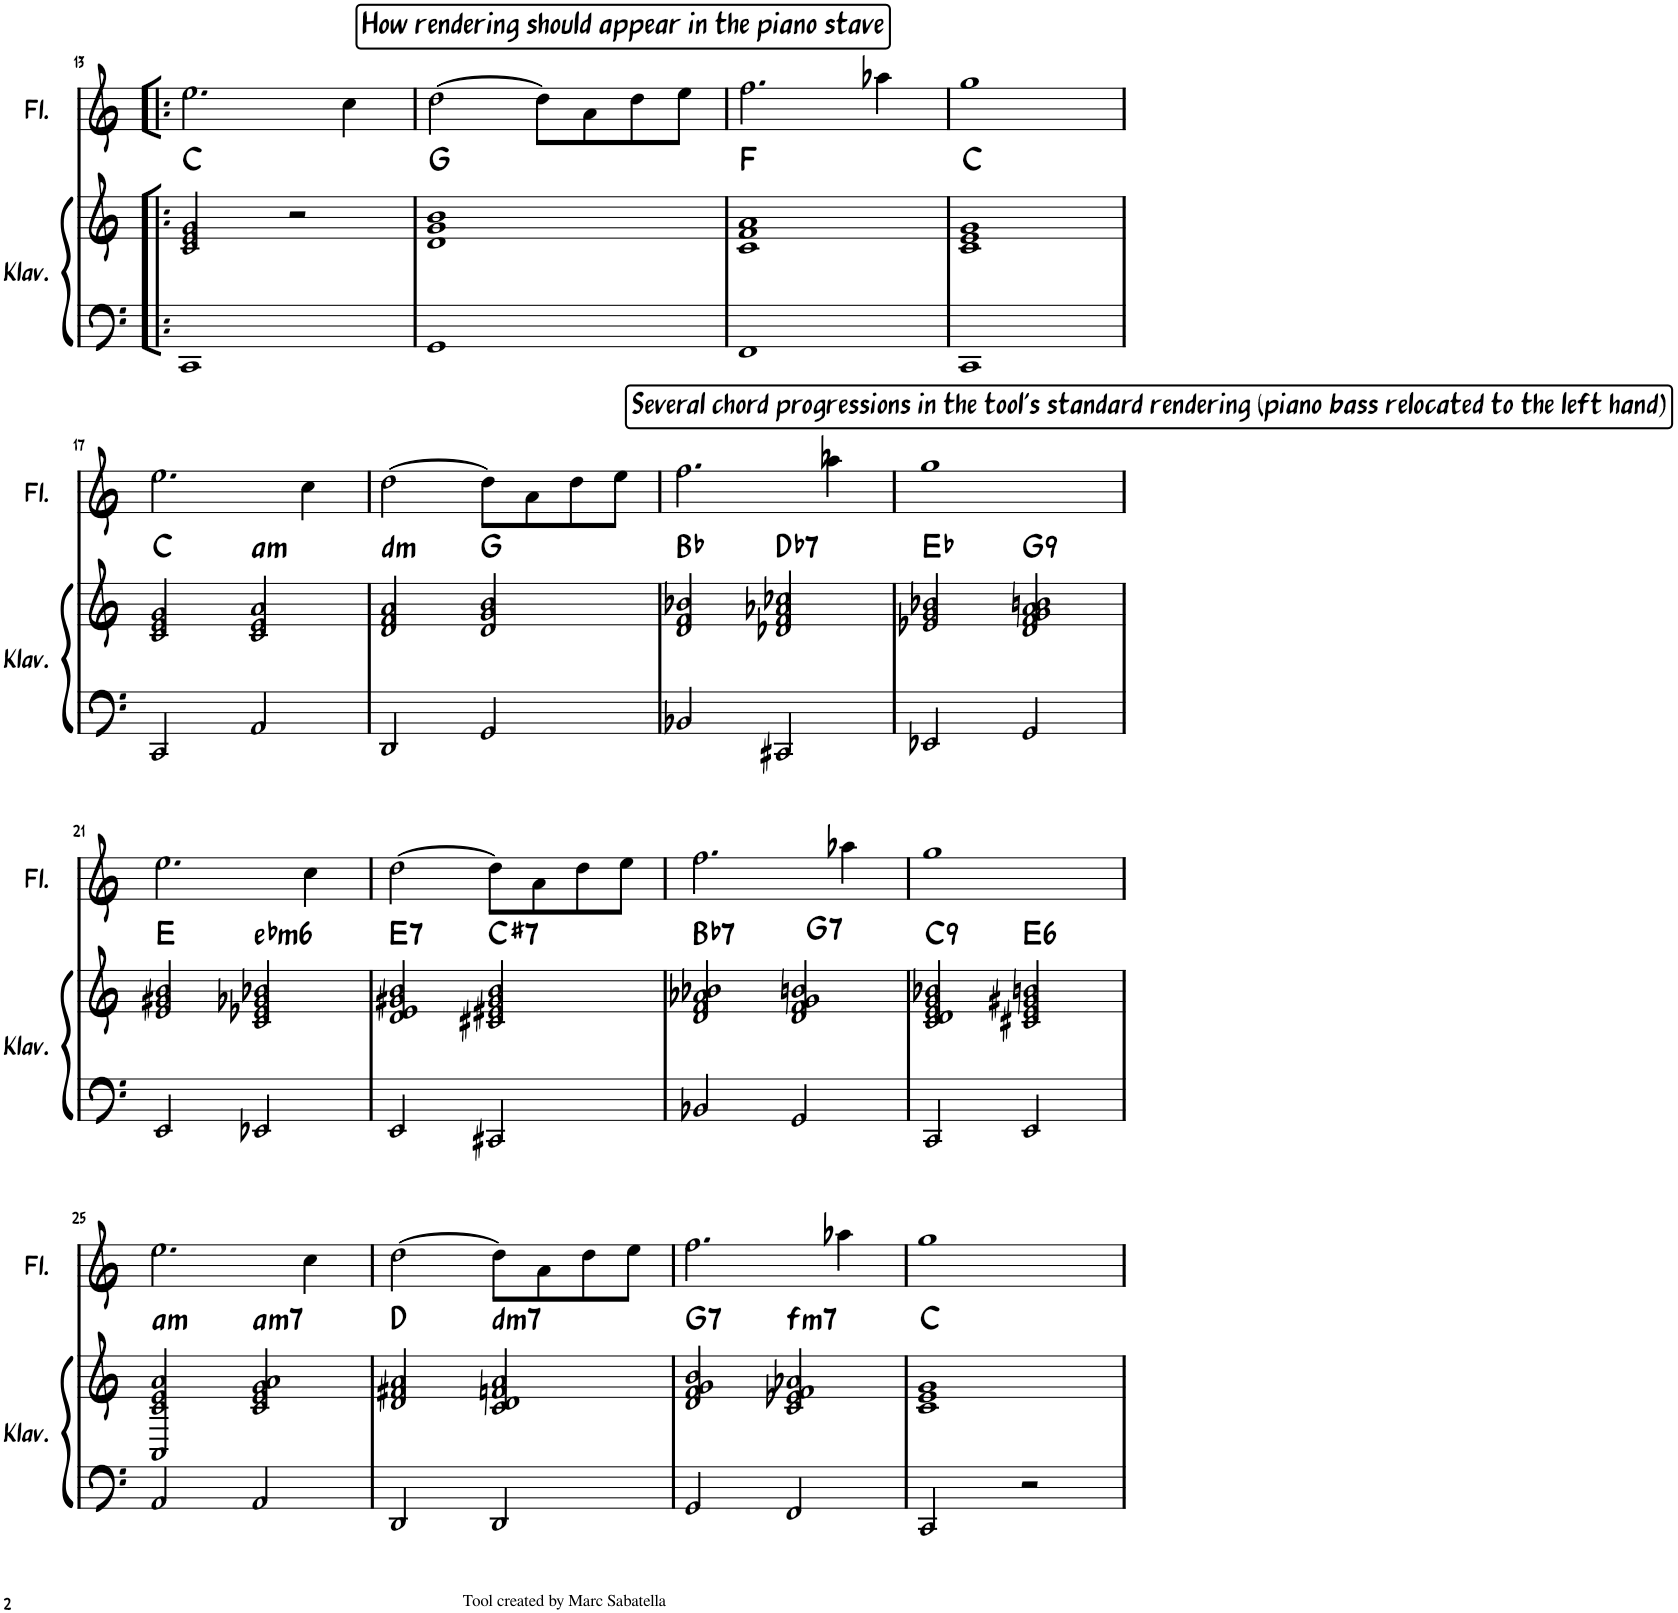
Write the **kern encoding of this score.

**kern	**kern	**harte	**kern
*part2	*part2	*part2	*part1
*staff3	*staff2	*	*staff1
*I"Klavier	*	*	*I"Flöte
*I'Klav.	*	*	*I'Fl.
!!LO:PB:g=z
*clefF4	*clefG2	*	*clefG2
*k[]	*k[]	*	*k[]
*M4/4	*M4/4	*	*M4/4
!!LO:REH:place=s1:a:rj:fs=14:t=How rendering should appear in the piano stave
=13!|:	=13!|:	=13!|:	=13!|:
1CC	2c/ 2e/ 2g/	C:maj	2.ee\
.	2r	.	.
.	.	.	4cc\
=14	=14	=14	=14
1GG	1d 1g 1b	G:maj	[2dd\
.	.	.	8dd\L]
.	.	.	8a\
.	.	.	8dd\
.	.	.	8ee\J
=15	=15	=15	=15
1FF	1c 1f 1a	F:maj	2.ff\
.	.	.	4aa-X\
=16	=16	=16	=16
1CC	1c 1e 1g	C:maj	1gg
!!LO:LB:g=z
!!LO:REH:place=s1:a:rj:fs=13.5:t=Several chord progressions in the tool's standard rendering (piano bass relocated to the left hand)
=17	=17	=17	=17
2CC/	2c/ 2e/ 2g/	C:maj	2.ee\
!	!	!LO:H:kt=m	!
2AA/	2c/ 2e/ 2a/	A:min	.
.	.	.	4cc\
=18	=18	=18	=18
!	!	!LO:H:kt=m	!
2DD/	2d/ 2f/ 2a/	D:min	[2dd\
2GG/	2d/ 2g/ 2b/	G:maj	8dd\L]
.	.	.	8a\
.	.	.	8dd\
.	.	.	8ee\J
=19	=19	=19	=19
2BB-X/	2d/ 2f/ 2b-X/	Bb:maj	2.ff\
!	!	!LO:H:kt=7	!
2CC#X/	2d-X/ 2f/ 2a-X/ 2cc-X/	Db:7	.
.	.	.	4aa-X\
=20	=20	=20	=20
2EE-X/	2e-X/ 2g/ 2b-X/	Eb:maj	1gg
!	!	!LO:H:kt=9	!
2GG/	2d/ 2f/ 2g/ 2a/ 2bn/	G:9	.
!!LO:LB:g=z
=21	=21	=21	=21
2EE/	2e/ 2g#X/ 2b/	E:maj	2.ee\
!	!	!LO:H:kt=m6	!
2EE-X/	2c/ 2e-X/ 2g-X/ 2b-X/	Eb:min6	.
.	.	.	4cc\
=22	=22	=22	=22
!	!	!LO:H:kt=7	!
2EE/	2d/ 2e/ 2g#X/ 2b/	E:7	[2dd\
!	!	!LO:H:kt=7	!
2CC#X/	2c#X/ 2e#X/ 2g#/ 2b/	C#:7	8dd\L]
.	.	.	8a\
.	.	.	8dd\
.	.	.	8ee\J
=23	=23	=23	=23
!	!	!LO:H:kt=7	!
2BB-X/	2d/ 2f/ 2a-X/ 2b-X/	Bb:7	2.ff\
!	!	!LO:H:kt=7	!
2GG/	2d/ 2f/ 2g/ 2bn/	G:7	.
.	.	.	4aa-X\
=24	=24	=24	=24
!	!	!LO:H:kt=9	!
2CC/	2c/ 2d/ 2e/ 2g/ 2b-X/	C:9	1gg
!	!	!LO:H:kt=6	!
2EE/	2c#X/ 2e/ 2g#X/ 2bn/	E:maj6	.
!!LO:LB:g=z
=25	=25	=25	=25
!	!	!LO:H:kt=m	!
2AA/	2AA/ 2c/ 2e/ 2a/	A:min	2.ee\
!	!	!LO:H:kt=m7	!
2AA/	2c/ 2e/ 2g/ 2a/	A:min7	.
.	.	.	4cc\
=26	=26	=26	=26
2DD/	2d/ 2f#X/ 2a/	D:maj	[2dd\
!	!	!LO:H:kt=m7	!
2DD/	2c/ 2d/ 2fn/ 2a/	D:min7	8dd\L]
.	.	.	8a\
.	.	.	8dd\
.	.	.	8ee\J
=27	=27	=27	=27
!	!	!LO:H:kt=7	!
2GG/	2d/ 2f/ 2g/ 2b/	G:7	2.ff\
!	!	!LO:H:kt=m7	!
2FF/	2c/ 2e-X/ 2f/ 2a-X/	F:min7	.
.	.	.	4aa-X\
=28	=28	=28	=28
2CC/	1c 1e 1g	C:maj	1gg
2r	.	.	.
=	=	=	=
*-	*-	*-	*-
